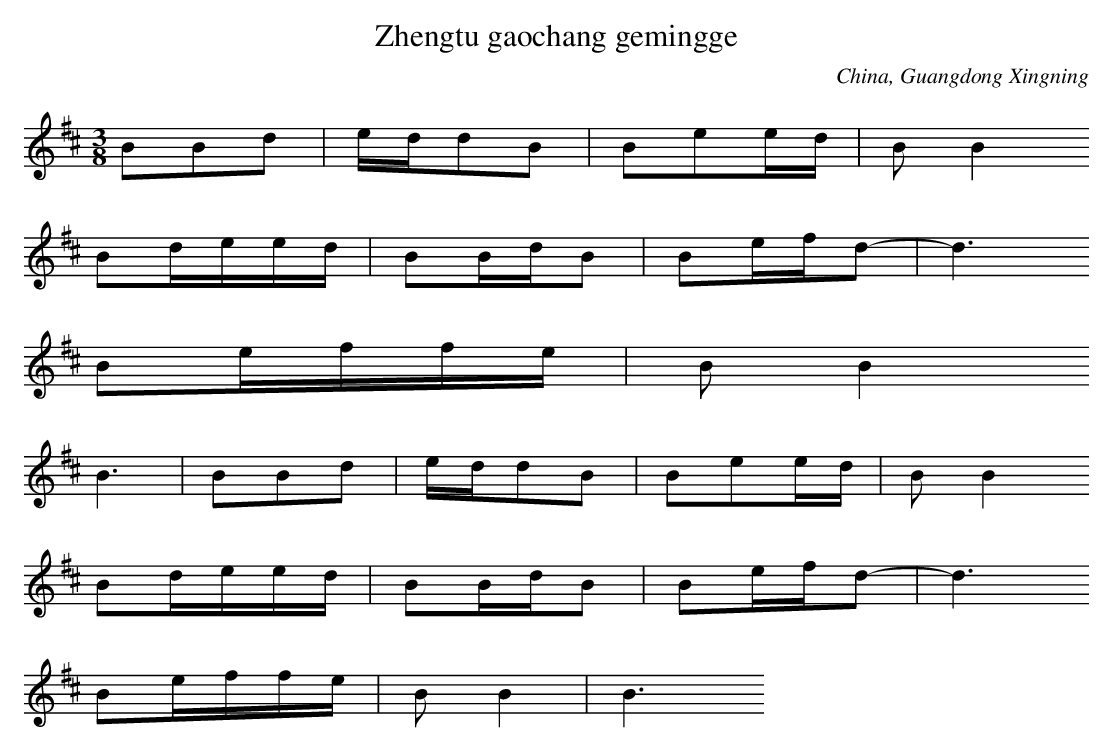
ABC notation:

X:1
T: Zhengtu gaochang gemingge
O: China, Guangdong Xingning
M: 3/8
L: 1/16
K: D
B2B2d2 | edd2B2 | B2e2ed | B2B4
B2deed | B2BdB2 | B2efd2- | d6
B2effe | B2B4
B6 | B2B2d2 | edd2B2 | B2e2ed | B2B4
B2deed | B2BdB2 | B2efd2- | d6
B2effe | B2B4 | B6
